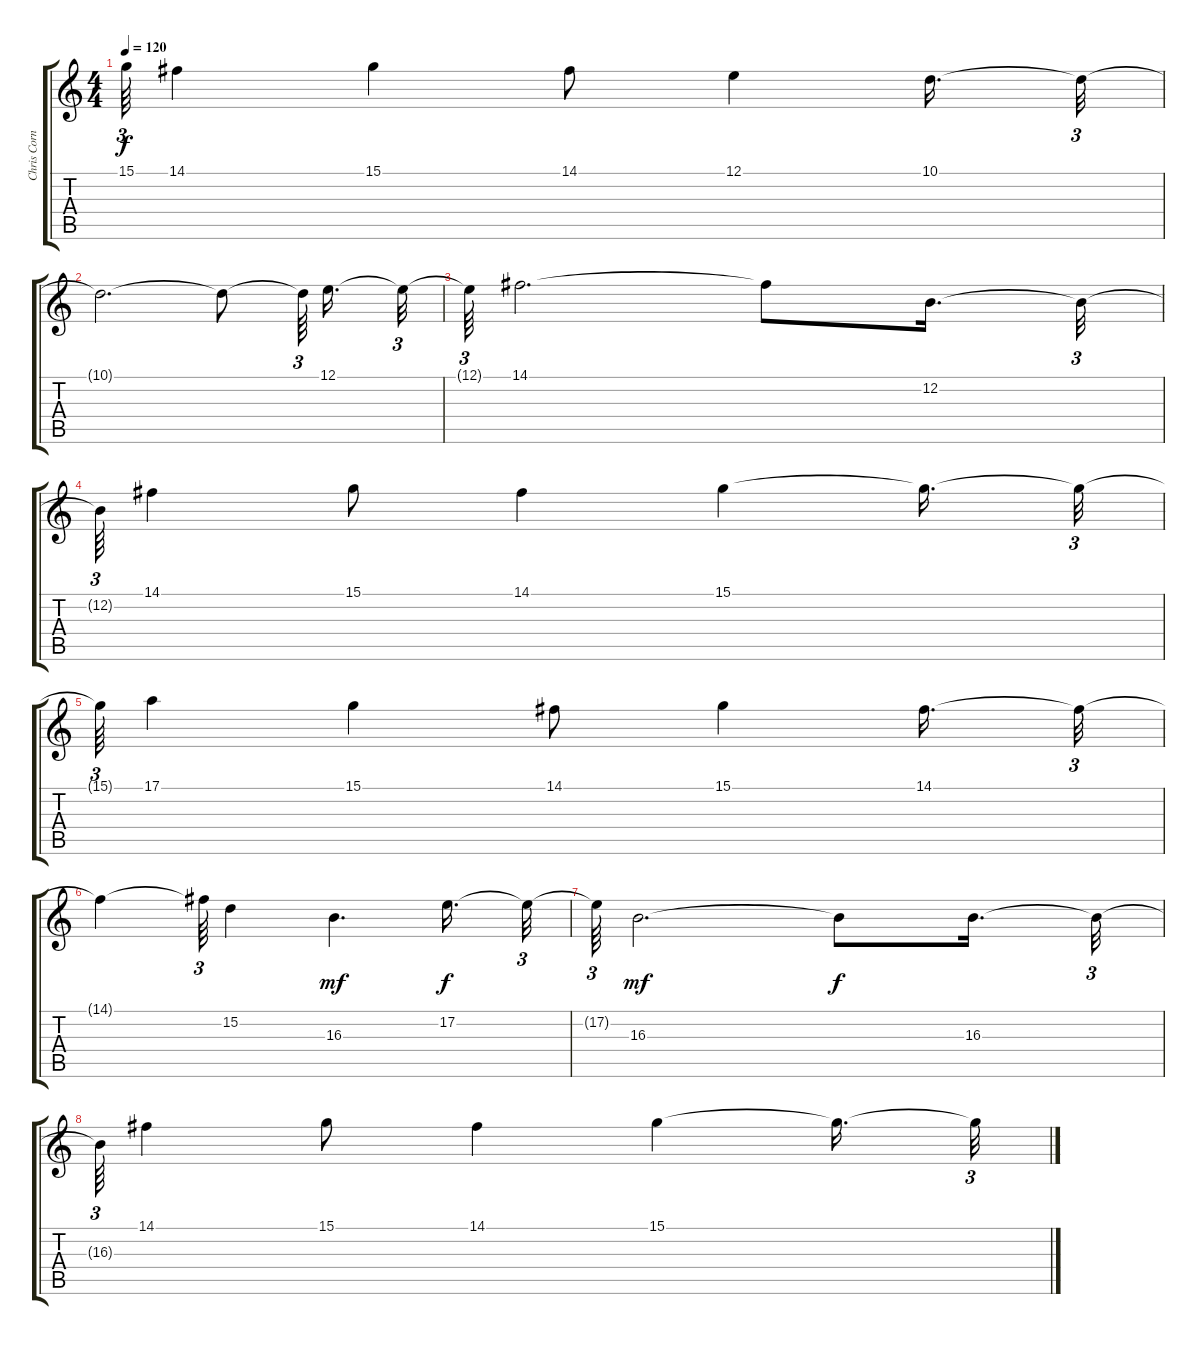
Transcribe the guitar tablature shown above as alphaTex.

\track ("Chris Cornell" "Chris Corn") {instrument cello}
\staff {score tabs}
\tuning (E4 B3 G3 D3 A2 E2) {hide}
\ts (4 4)
\tempo 120
\clef g2
\ks c
15.1{t}.64{tu (3 2) dy f} 14.1.4 15.1.4 14.1.8 12.1.4 10.1.16{d} 10.1{t}.32{tu (3 2)} |
10.1{t}.2{d} 10.1{t}.8 10.1{t}.64{tu (3 2) beam splitsecondary} 12.1.16{d} 12.1{t}.32{tu (3 2)} |
12.1{t}.64{tu (3 2)} 14.1.2{d} 14.1{t}.8 12.2.16{d} 12.2{t}.32{tu (3 2)} |
12.2{t}.64{tu (3 2)} 14.1.4 15.1.8 14.1.4 15.1.4 15.1{t}.16{d} 15.1{t}.32{tu (3 2)} |
15.1{t}.64{tu (3 2)} 17.1.4 15.1.4 14.1.8 15.1.4 14.1.16{d} 14.1{t}.32{tu (3 2)} |
14.1{t}.4 14.1{t}.64{tu (3 2)} 15.2.4 16.3.4{d dy mf} 17.2.16{d dy f} 17.2{t}.32{tu (3 2)} |
17.2{t}.64{tu (3 2)} 16.3.2{d dy mf} 16.3{t}.8{dy f} 16.3.16{d} 16.3{t}.32{tu (3 2)} |
16.3{t}.64{tu (3 2)} 14.1.4 15.1.8 14.1.4 15.1.4 15.1{t}.16{d} 15.1{t}.32{tu (3 2)}
